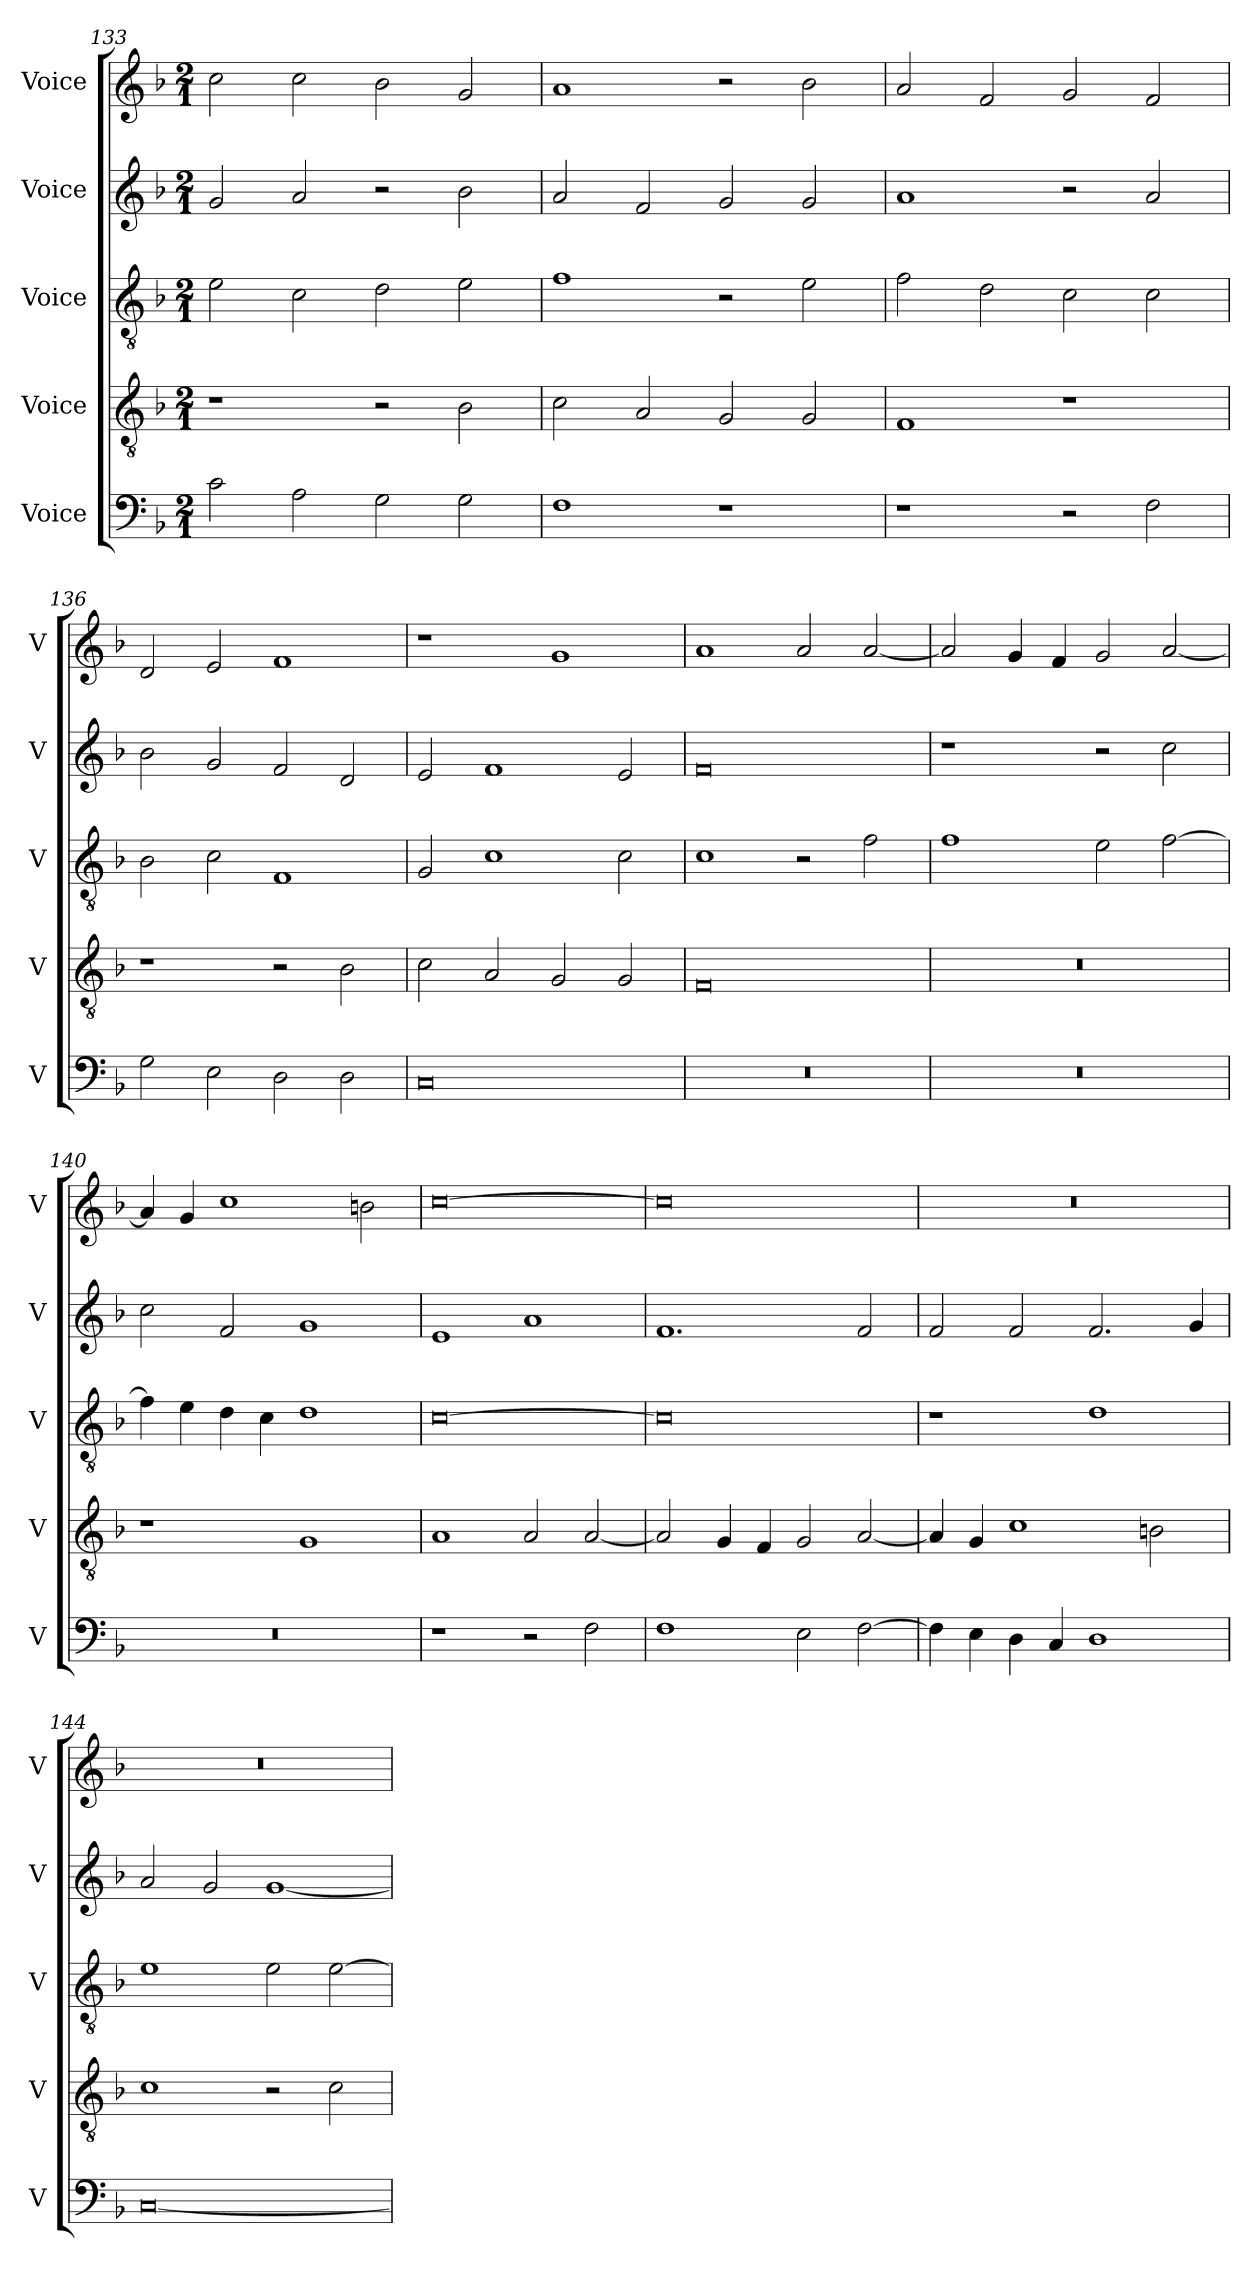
**kern	**kern	**kern	**kern	**kern
*part5	*part4	*part3	*part2	*part1
*staff5	*staff4	*staff3	*staff2	*staff1
*I"Voice	*I"Voice	*I"Voice	*I"Voice	*I"Voice
*I'V	*I'V	*I'V	*I'V	*I'V
*clefF4	*clefGv2	*clefGv2	*clefG2	*clefG2
*k[b-]	*k[b-]	*k[b-]	*k[b-]	*k[b-]
*M2/1	*M2/1	*M2/1	*M2/1	*M2/1
=133	=133	=133	=133	=133
2c\	1r	2e\	2g/	2cc\
2A\	.	2c\	2a/	2cc\
2G\	2r	2d\	2r	2b-\
2G\	2B-\	2e\	2b-\	2g/
=134	=134	=134	=134	=134
1F	2c\	1f	2a/	1a
.	2A/	.	2f/	.
1r	2G/	2r	2g/	2r
.	2G/	2e\	2g/	2b-\
=135	=135	=135	=135	=135
1r	1F	2f\	1a	2a/
.	.	2d\	.	2f/
2r	1r	2c\	2r	2g/
2F\	.	2c\	2a/	2f/
!!LO:PB:g=z
=136	=136	=136	=136	=136
2G\	1r	2B-\	2b-\	2d/
2E\	.	2c\	2g/	2e/
2D\	2r	1F	2f/	1f
2D\	2B-\	.	2d/	.
=137	=137	=137	=137	=137
0C	2c\	2G/	2e/	1r
.	2A/	1c	1f	.
.	2G/	.	.	1g
.	2G/	2c\	2e/	.
=138	=138	=138	=138	=138
0r	0F	1c	0f	1a
.	.	2r	.	2a/
.	.	2f\	.	[2a/
=139	=139	=139	=139	=139
0r	0r	1f	1r	2a/]
.	.	.	.	4g/
.	.	.	.	4f/
.	.	2e\	2r	2g/
.	.	[2f\	2cc\	[2a/
!!LO:LB:g=z
=140	=140	=140	=140	=140
0r	1r	4f\]	2cc\	4a/]
.	.	4e\	.	4g/
.	.	4d\	2f/	1cc
.	.	4c\	.	.
.	1G	1d	1g	.
.	.	.	.	2bn\
=141	=141	=141	=141	=141
1r	1A	[0c	1e	[0cc
2r	2A/	.	1a	.
2F\	[2A/	.	.	.
=142	=142	=142	=142	=142
1F	2A/]	0c]	1.f	0cc]
.	4G/	.	.	.
.	4F/	.	.	.
2E\	2G/	.	.	.
[2F\	[2A/	.	2f/	.
!!LO:LB:g=z
=143	=143	=143	=143	=143
4F\]	4A/]	1r	2f/	0r
4E\	4G/	.	.	.
4D\	1c	.	2f/	.
4C/	.	.	.	.
1D	.	1d	2.f/	.
.	2Bn\	.	.	.
.	.	.	4g/	.
=144	=144	=144	=144	=144
[0C	1c	1e	2a/	0r
.	.	.	2g/	.
.	2r	2e\	[1g	.
.	2c\	[2e\	.	.
=	=	=	=	=
*-	*-	*-	*-	*-
